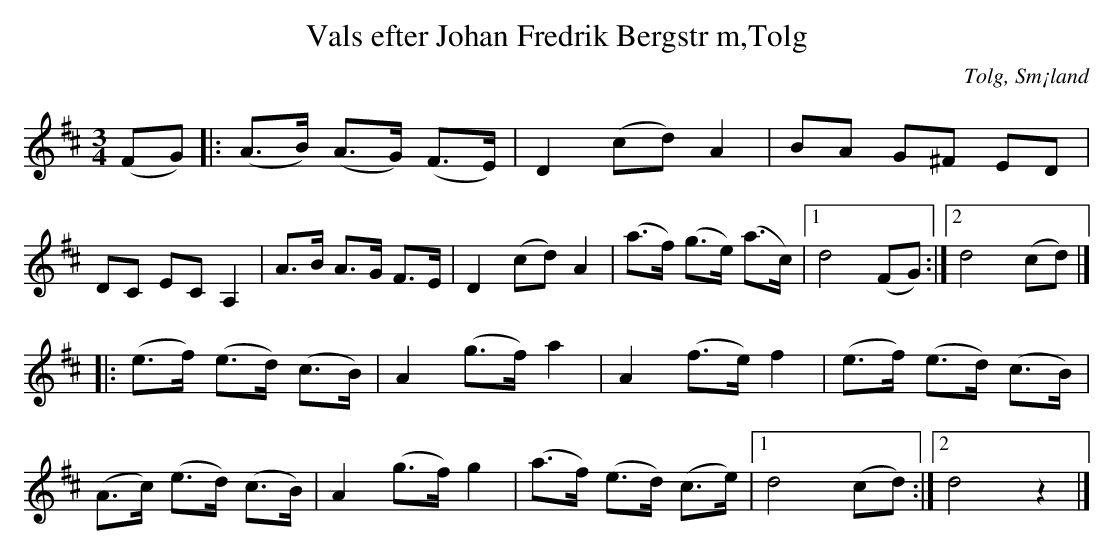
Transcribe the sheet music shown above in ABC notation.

X:1
T:Vals efter Johan Fredrik Bergstr m,Tolg
O:Tolg, Sm¡land
M:3/4
L:1/8
K:D
(FG)|:(A>B) (A>G) (F>E)|D2 (cd) A2|BA G^F ED|DC EC A,2|A>B A>G F>E|D2 (cd) A2|(a>f) (g>e) (a>c)|1 d4 (FG):|2 d4 (cd)|]
|:(e>f) (e>d) (c>B)|A2 (g>f) a2|A2 (f>e) f2|(e>f) (e>d) (c>B)|(A>c) (e>d) (c>B)|A2 (g>f) g2|(a>f) (e>d) (c>e)|1 d4 (cd):|2 d4 z2|]
